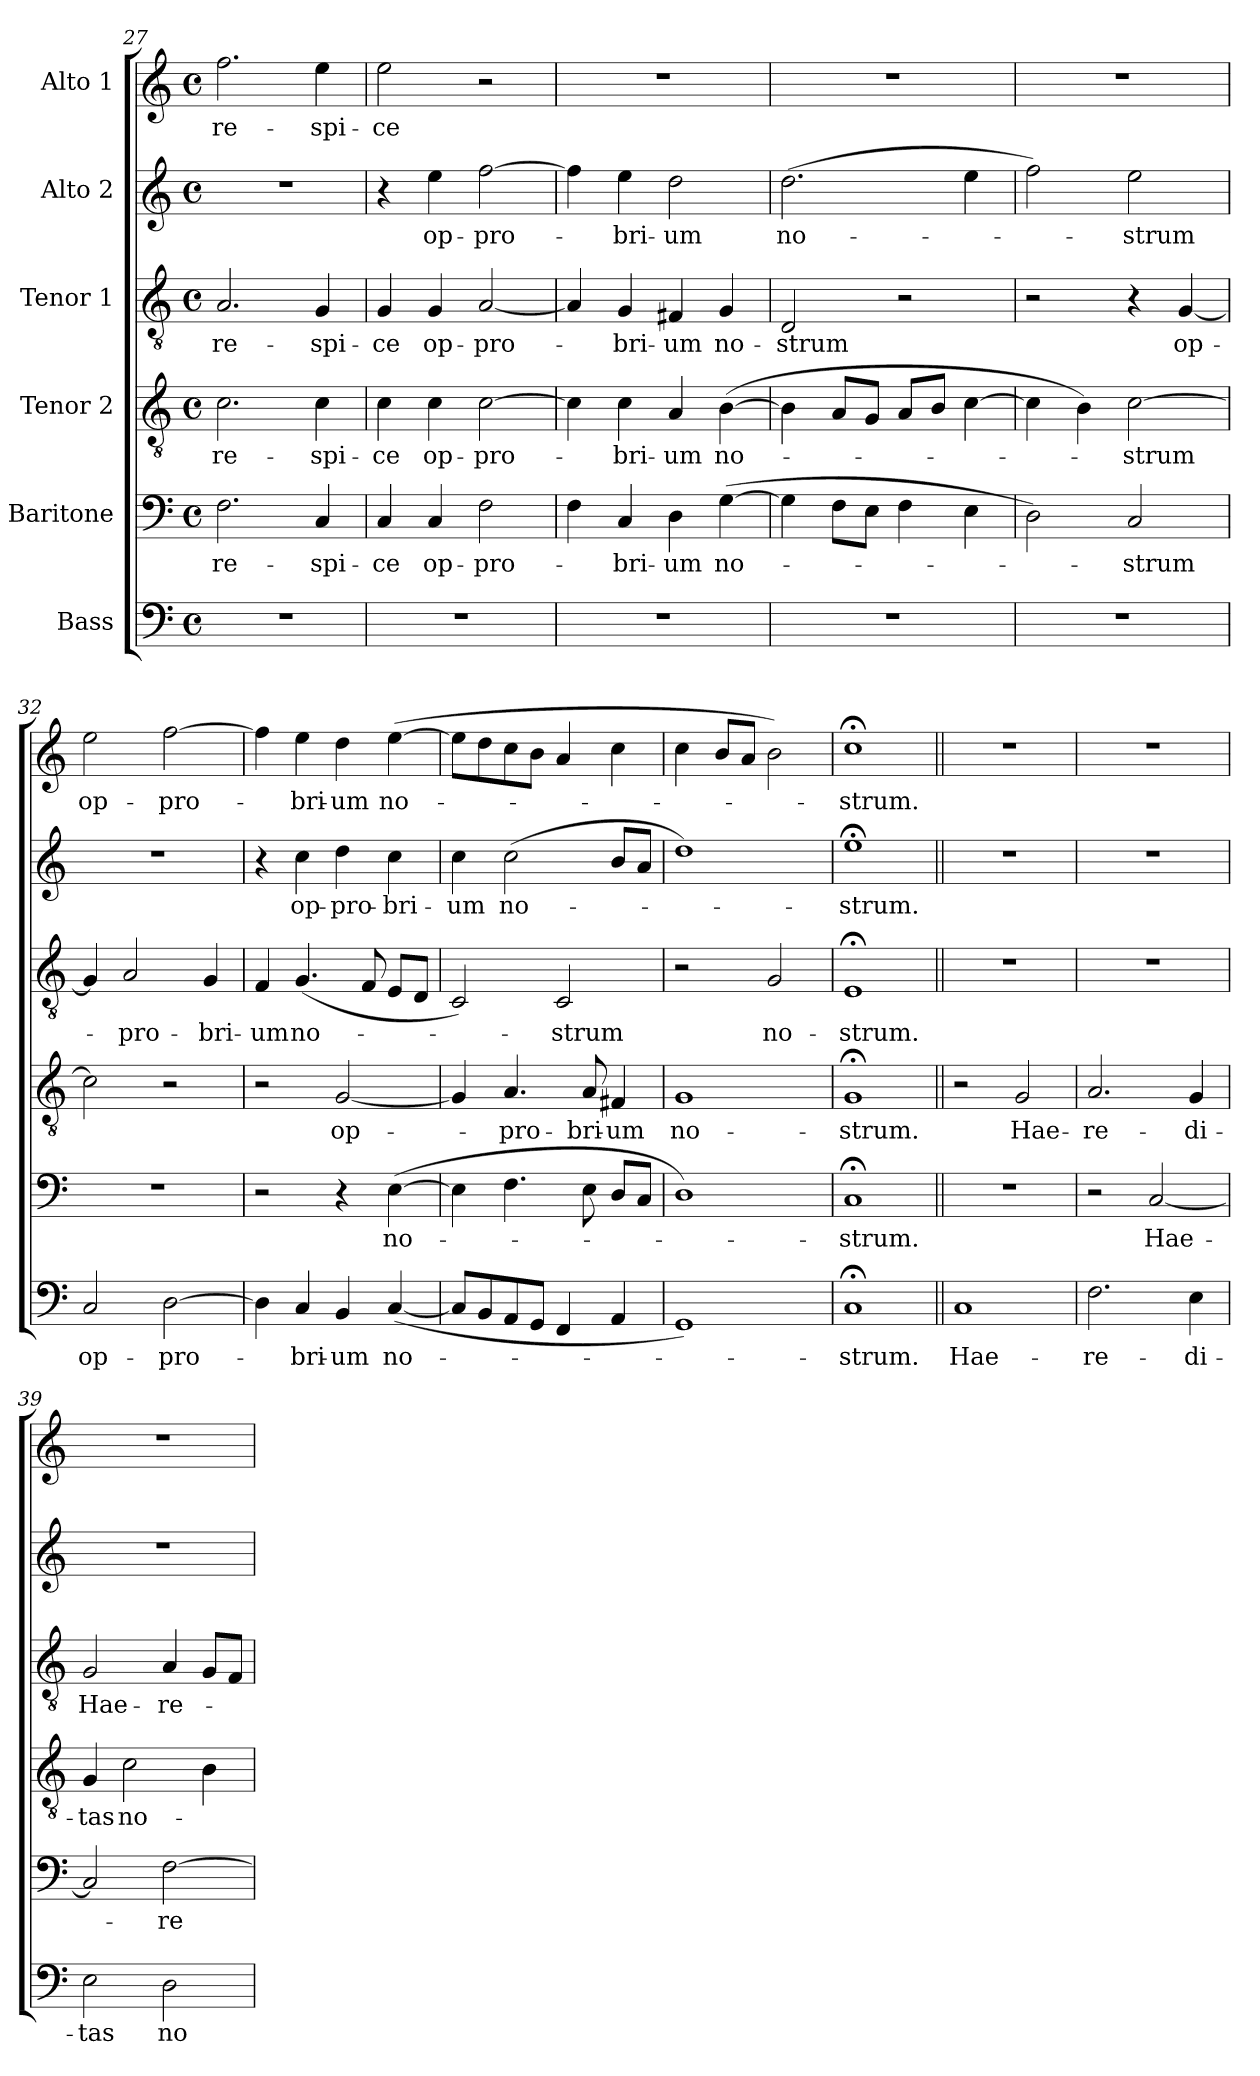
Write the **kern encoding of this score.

**kern	**text	**kern	**text	**kern	**text	**kern	**text	**kern	**text	**kern	**text
*part6	*part6	*part5	*part5	*part4	*part4	*part3	*part3	*part2	*part2	*part1	*part1
*staff6	*staff6	*staff5	*staff5	*staff4	*staff4	*staff3	*staff3	*staff2	*staff2	*staff1	*staff1
*I"Bass	*	*I"Baritone	*	*I"Tenor 2	*	*I"Tenor 1	*	*I"Alto 2	*	*I"Alto 1	*
*clefF4	*	*clefF4	*	*clefGv2	*	*clefGv2	*	*clefG2	*	*clefG2	*
*k[]	*	*k[]	*	*k[]	*	*k[]	*	*k[]	*	*k[]	*
*C:	*	*C:	*	*C:	*	*C:	*	*C:	*	*C:	*
*M4/4	*	*M4/4	*	*M4/4	*	*M4/4	*	*M4/4	*	*M4/4	*
*met(c)	*	*met(c)	*	*met(c)	*	*met(c)	*	*met(c)	*	*met(c)	*
=27	=27	=27	=27	=27	=27	=27	=27	=27	=27	=27	=27
1r	.	2.F\	re-	2.c\	re-	2.A/	re-	1r	.	2.ff\	re-
.	.	4C/	-spi-	4c\	-spi-	4G/	-spi-	.	.	4ee\	-spi-
=28	=28	=28	=28	=28	=28	=28	=28	=28	=28	=28	=28
1r	.	4C/	-ce	4c\	-ce	4G/	-ce	4r	.	2ee\	-ce
.	.	4C/	op-	4c\	op-	4G/	op-	4ee\	op-	.	.
.	.	2F\	-pro-	[2c\	-pro-	[2A/	-pro-	[2ff\	-pro-	2r	.
=29	=29	=29	=29	=29	=29	=29	=29	=29	=29	=29	=29
1r	.	4F\	.	4c\]	.	4A/]	.	4ff\]	.	1r	.
.	.	4C/	-bri-	4c\	-bri-	4G/	-bri-	4ee\	-bri-	.	.
.	.	4D\	-um	4A/	-um	4F#X/	-um	2dd\	-um	.	.
.	.	([4G\	no-	([4B\	no-	4G/	no-	.	.	.	.
=30	=30	=30	=30	=30	=30	=30	=30	=30	=30	=30	=30
1r	.	4G\]	.	4B\]	.	2D/	-strum	(2.dd\	no-	1r	.
.	.	8F\L	.	8A/L	.	.	.	.	.	.	.
.	.	8E\J	.	8G/J	.	.	.	.	.	.	.
.	.	4F\	.	8A/L	.	2r	.	.	.	.	.
.	.	.	.	8B/J	.	.	.	.	.	.	.
.	.	4E\	.	[4c\	.	.	.	4ee\	.	.	.
!!LO:PB:g=z
=31	=31	=31	=31	=31	=31	=31	=31	=31	=31	=31	=31
1r	.	2D\)	.	4c\]	.	2r	.	2ff\)	.	1r	.
.	.	.	.	4B\)	.	.	.	.	.	.	.
.	.	2C/	-strum	[2c\	-strum	4r	.	2ee\	-strum	.	.
.	.	.	.	.	.	[4G/	op-	.	.	.	.
=32	=32	=32	=32	=32	=32	=32	=32	=32	=32	=32	=32
2C/	op-	1r	.	2c\]	.	4G/]	.	1r	.	2ee\	op-
.	.	.	.	.	.	2A/	-pro-	.	.	.	.
[2D\	-pro-	.	.	2r	.	.	.	.	.	[2ff\	-pro-
.	.	.	.	.	.	4G/	-bri-	.	.	.	.
=33	=33	=33	=33	=33	=33	=33	=33	=33	=33	=33	=33
4D\]	.	2r	.	2r	.	4F/	-um	4r	.	4ff\]	.
4C/	-bri-	.	.	.	.	(4.G/	no-	4cc\	op-	4ee\	-bri-
4BB/	-um	4r	.	[2G/	op-	.	.	4dd\	-pro-	4dd\	-um
.	.	.	.	.	.	8F/	.	.	.	.	.
([4C/	no-	([4E\	no-	.	.	8E/L	.	4cc\	-bri-	([4ee\	no-
.	.	.	.	.	.	8D/J	.	.	.	.	.
=34	=34	=34	=34	=34	=34	=34	=34	=34	=34	=34	=34
8C/L]	.	4E\]	.	4G/]	.	2C/)	.	4cc\	-um	8ee\L]	.
8BB/	.	.	.	.	.	.	.	.	.	8dd\	.
8AA/	.	4.F\	.	4.A/	-pro-	.	.	(2cc\	no-	8cc\	.
8GG/J	.	.	.	.	.	.	.	.	.	8b\J	.
4FF/	.	.	.	.	.	2C/	-strum	.	.	4a/	.
.	.	8E\	.	8A/	-bri-	.	.	.	.	.	.
4AA/	.	8D/L	.	4F#X/	-um	.	.	8b/L	.	4cc\	.
.	.	8C/J	.	.	.	.	.	8a/J	.	.	.
=35	=35	=35	=35	=35	=35	=35	=35	=35	=35	=35	=35
1GG)	.	1D)	.	1G	no-	2r	.	1dd)	.	4cc\	.
.	.	.	.	.	.	.	.	.	.	8b/L	.
.	.	.	.	.	.	.	.	.	.	8a/J	.
.	.	.	.	.	.	2G/	no-	.	.	2b\)	.
=36	=36	=36	=36	=36	=36	=36	=36	=36	=36	=36	=36
1C;<	-strum.	1C;<	-strum.	1G;<	-strum.	1E;<	-strum.	1ee;<	-strum.	1cc;<	-strum.
!!LO:LB:g=z
=37||	=37||	=37||	=37||	=37||	=37||	=37||	=37||	=37||	=37||	=37||	=37||
1C	Hae-	1r	.	2r	.	1r	.	1r	.	1r	.
.	.	.	.	2G/	Hae-	.	.	.	.	.	.
=38	=38	=38	=38	=38	=38	=38	=38	=38	=38	=38	=38
2.F\	-re-	2r	.	2.A/	-re-	1r	.	1r	.	1r	.
.	.	[2C/	Hae-	.	.	.	.	.	.	.	.
4E\	-di-	.	.	4G/	-di-	.	.	.	.	.	.
=39	=39	=39	=39	=39	=39	=39	=39	=39	=39	=39	=39
2E\	-tas	2C/]	.	4G/	-tas	2G/	Hae-	1r	.	1r	.
.	.	.	.	2c\	no-	.	.	.	.	.	.
2D\	no-	[2F\	-re-	.	.	4A/	-re-	.	.	.	.
.	.	.	.	4B\	.	8G/L	.	.	.	.	.
.	.	.	.	.	.	8F/J	.	.	.	.	.
=	=	=	=	=	=	=	=	=	=	=	=
*-	*-	*-	*-	*-	*-	*-	*-	*-	*-	*-	*-
